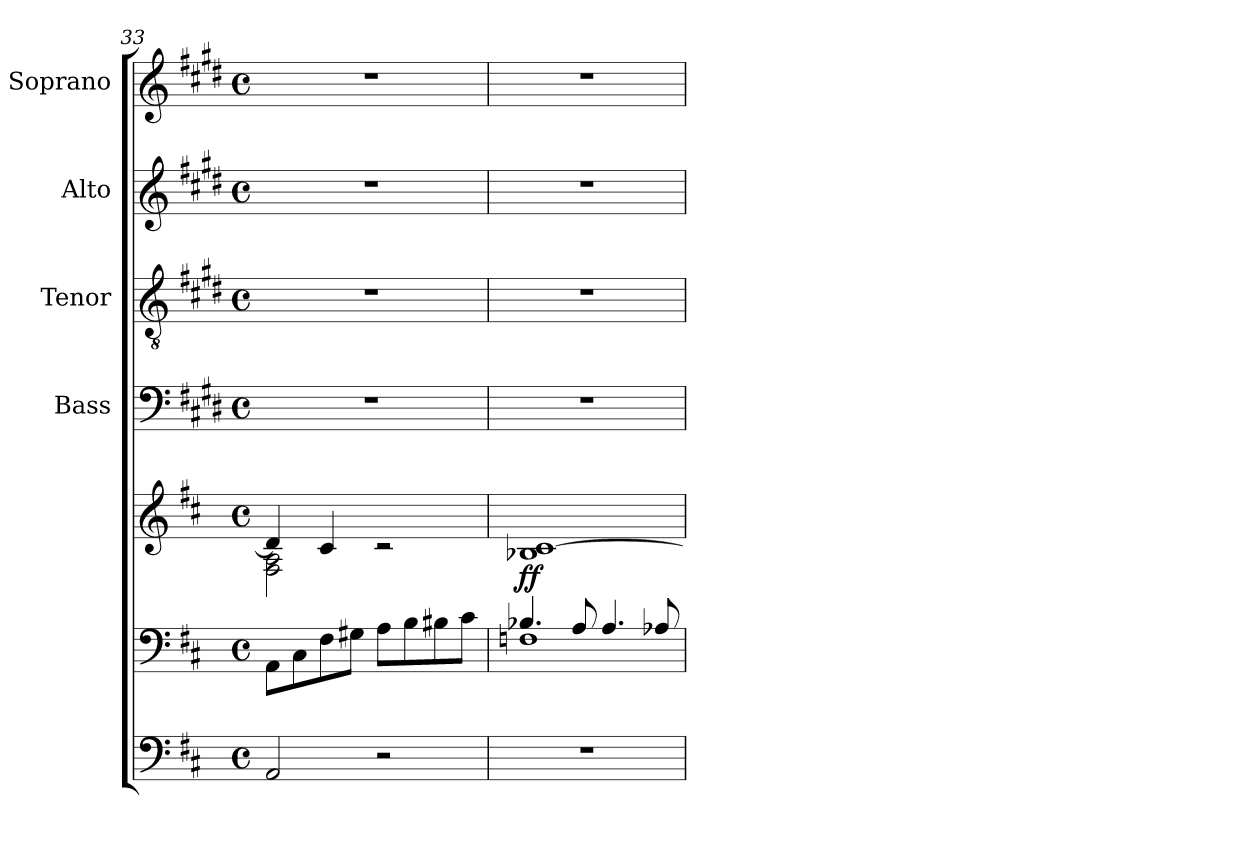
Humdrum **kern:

**kern	**kern	**kern	**dynam	**kern	**kern	**kern	**kern
*part6	*part5	*part5	*part5	*part4	*part3	*part2	*part1
*staff7	*staff6	*staff5	*staff5/6	*staff4	*staff3	*staff2	*staff1
*	*	*	*	*I"Bass	*I"Tenor	*I"Alto	*I"Soprano
*	*	*	*	*I'B	*I'T	*I'A	*I'S
*clefF4	*clefF4	*clefG2	*	*clefF4	*clefGv2	*clefG2	*clefG2
*	*	*	*	*ITrd1c2	*ITrd1c2	*ITrd1c2	*ITrd1c2
*k[f#c#]	*k[f#c#]	*k[f#c#]	*	*k[f#c#]	*k[f#c#]	*k[f#c#]	*k[f#c#]
*D:	*D:	*D:	*	*D:	*D:	*D:	*D:
*M4/4	*M4/4	*M4/4	*	*M4/4	*M4/4	*M4/4	*M4/4
*met(c)	*met(c)	*met(c)	*	*met(c)	*met(c)	*met(c)	*met(c)
=33	=33	=33	=33	=33	=33	=33	=33
*	*	*^	*	*	*	*	*
2AA/	8AA\L	4d/]	2F#\ 2A\	.	1r	1r	1r	1r
.	8C#\	.	.	.	.	.	.	.
.	8F#\	4c#/	.	.	.	.	.	.
.	8G#X\J	.	.	.	.	.	.	.
2r	8A\L	2ryy	2rc	.	.	.	.	.
.	8B\	.	.	.	.	.	.	.
.	8B#X\	.	.	.	.	.	.	.
.	8c#\J	.	.	.	.	.	.	.
*	*	*v	*v	*	*	*	*	*
=34	=34	=34	=34	=34	=34	=34	=34
*	*^	*	*	*	*	*	*
!	!	!	!	!LO:DY:b	!	!	!	!
1r	4.B-X/	1Fn	1B-X [1c#	ff	1r	1r	1r	1r
.	8A/	.	.	.	.	.	.	.
.	4.A/	.	.	.	.	.	.	.
.	8A-X/	.	.	.	.	.	.	.
*	*v	*v	*	*	*	*	*	*
=	=	=	=	=	=	=	=
*-	*-	*-	*-	*-	*-	*-	*-
